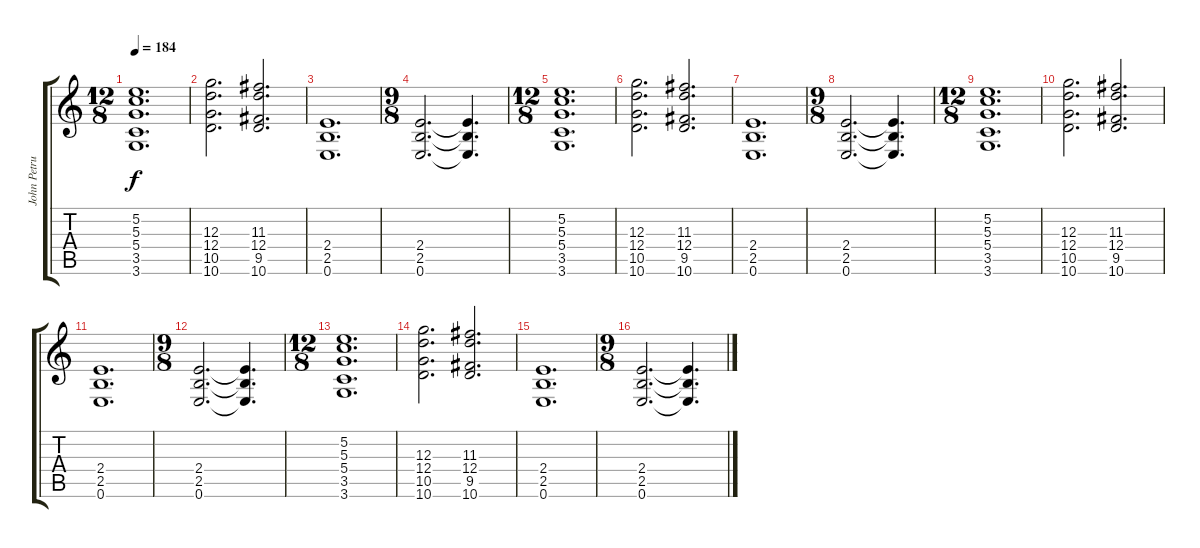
\track ("John Petrucci - Guitar" "John Petru") {instrument distortionguitar}
\staff {score tabs}
\tuning (E4 B3 G3 D3 A2 E2) {hide}
\ts (12 8)
\tempo 184
\clef g2
\ks c
(5.2 5.3 5.4 3.5 3.6).1{d dy f} |
(12.3 12.4 10.5 10.6).2{d} (11.3 12.4 9.5 10.6).2{d} |
(2.4 2.5 0.6).1{d} |
\ts (9 8)
(2.4 2.5 0.6).2{d} (2.4{t} 2.5{t} 0.6{t}).4{d} |
\ts (12 8)
(5.2 5.3 5.4 3.5 3.6).1{d} |
(12.3 12.4 10.5 10.6).2{d} (11.3 12.4 9.5 10.6).2{d} |
(2.4 2.5 0.6).1{d} |
\ts (9 8)
(2.4 2.5 0.6).2{d} (2.4{t} 2.5{t} 0.6{t}).4{d} |
\ts (12 8)
(5.2 5.3 5.4 3.5 3.6).1{d} |
(12.3 12.4 10.5 10.6).2{d} (11.3 12.4 9.5 10.6).2{d} |
(2.4 2.5 0.6).1{d} |
\ts (9 8)
(2.4 2.5 0.6).2{d} (2.4{t} 2.5{t} 0.6{t}).4{d} |
\ts (12 8)
(5.2 5.3 5.4 3.5 3.6).1{d} |
(12.3 12.4 10.5 10.6).2{d} (11.3 12.4 9.5 10.6).2{d} |
(2.4 2.5 0.6).1{d} |
\ts (9 8)
(2.4 2.5 0.6).2{d} (2.4{t} 2.5{t} 0.6{t}).4{d}
